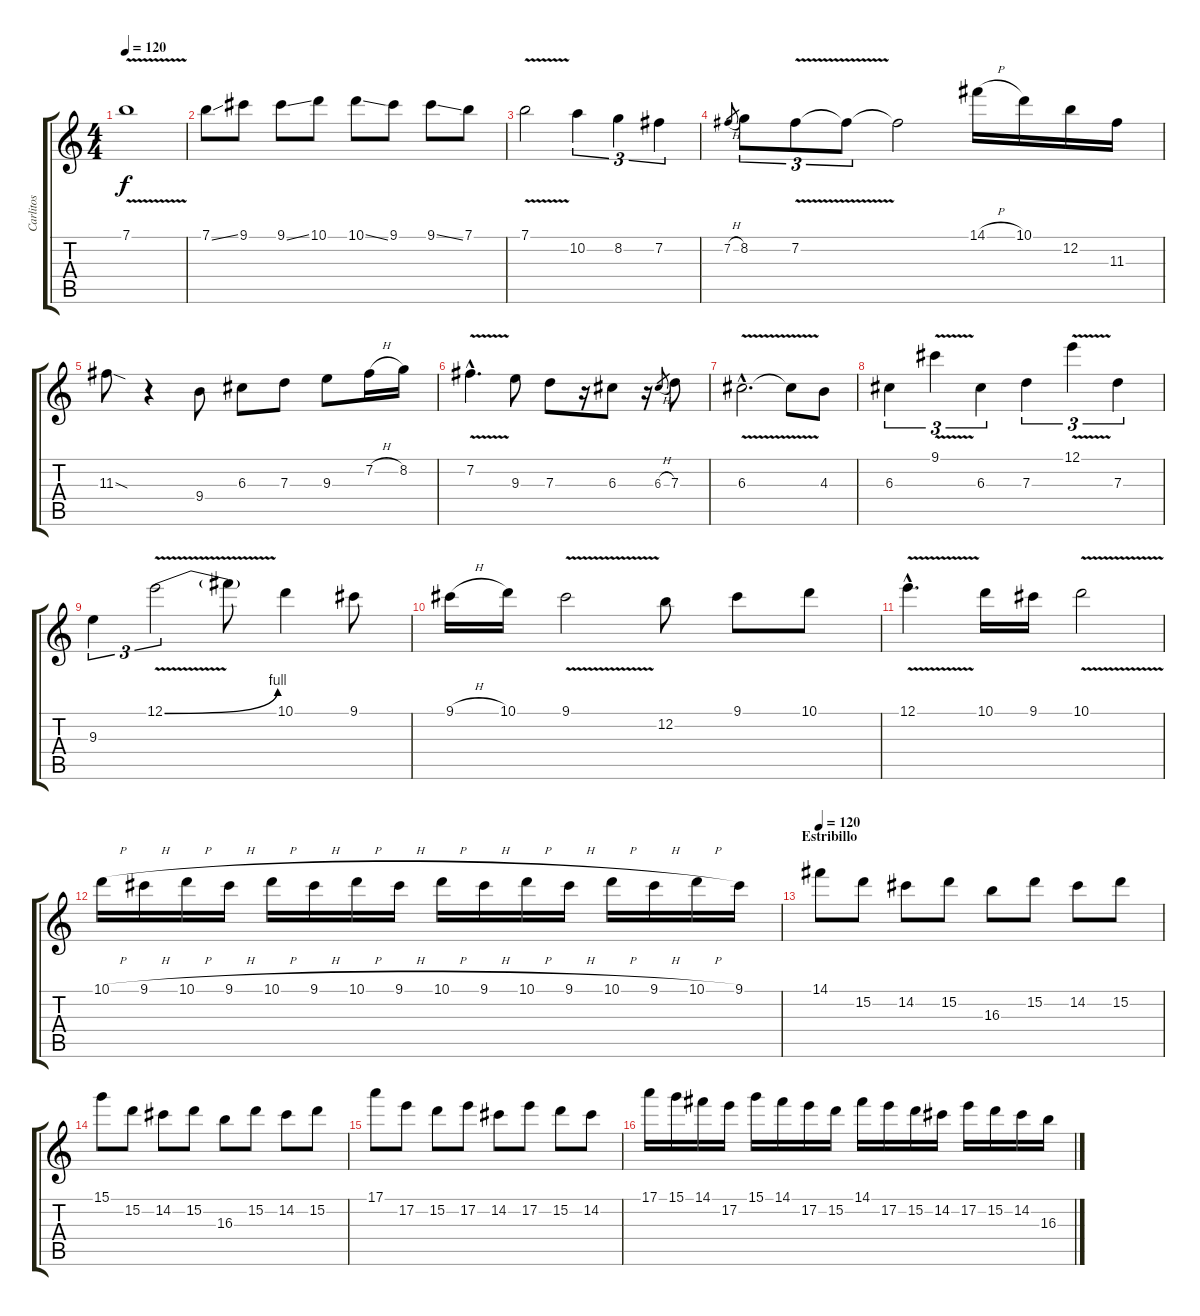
\track ("Carlitos" "Carlitos") {instrument distortionguitar}
\staff {score tabs}
\tuning (E4 B3 G3 D3 A2 E2) {hide}
\ts (4 4)
\tempo 120
\clef g2
\ks c
7.1{v}.1{dy f} |
7.1{ss}.8 9.1.8 9.1{ss}.8 10.1.8 10.1{ss}.8 9.1.8 9.1{ss}.8 7.1.8 |
7.1{v}.2 10.2.4{tu (3 2)} 8.2.4{tu (3 2)} 7.2.4{tu (3 2)} |
7.2{h}.8{gr} 8.2.8{tu (3 2)} 7.2{v}.8{tu (3 2)} 7.2{t}.8{tu (3 2)} 7.2{t}.2 14.1{h}.16 10.1.16 12.2.16 11.3.16 |
11.3{sod}.8 r.4 9.4.8 6.3.8 7.3.8 9.3.8 7.2{h}.16 8.2.16 |
7.2{v hac}.4{d} 9.3.8 7.3.8 r.16 6.3.8 r.16 6.3{h}.8{gr} 7.3.8 |
6.3{v hac}.2{d} 6.3{t}.8 4.3.8 |
6.3.4{tu (3 2)} 9.1{v}.4{tu (3 2)} 6.3.4{tu (3 2)} 7.3.4{tu (3 2)} 12.1{v}.4{tu (3 2)} 7.3.4{tu (3 2)} |
9.3.4{tu (3 2)} 12.1{be (bend 0 0 60 4) v}.2{tu (3 2)} 12.1{t}.8 10.1.4 9.1.8 |
9.1{h}.16 10.1.16 9.1{v}.2 12.2.8 9.1.8 10.1.8 |
12.1{v hac}.4{d} 10.1.16 9.1.16 10.1{v}.2 |
10.1{h}.16 9.1{h}.16 10.1{h}.16 9.1{h}.16 10.1{h}.16 9.1{h}.16 10.1{h}.16 9.1{h}.16 10.1{h}.16 9.1{h}.16 10.1{h}.16 9.1{h}.16 10.1{h}.16 9.1{h}.16 10.1{h}.16 9.1.16 |
\section ("" "Estribillo")
\tempo 120
14.1.8 15.2.8 14.2.8 15.2.8 16.3.8 15.2.8 14.2.8 15.2.8 |
15.1.8 15.2.8 14.2.8 15.2.8 16.3.8 15.2.8 14.2.8 15.2.8 |
17.1.8 17.2.8 15.2.8 17.2.8 14.2.8 17.2.8 15.2.8 14.2.8 |
17.1.16 15.1.16 14.1.16 17.2.16 15.1.16 14.1.16 17.2.16 15.2.16 14.1.16 17.2.16 15.2.16 14.2.16 17.2.16 15.2.16 14.2.16 16.3.16
